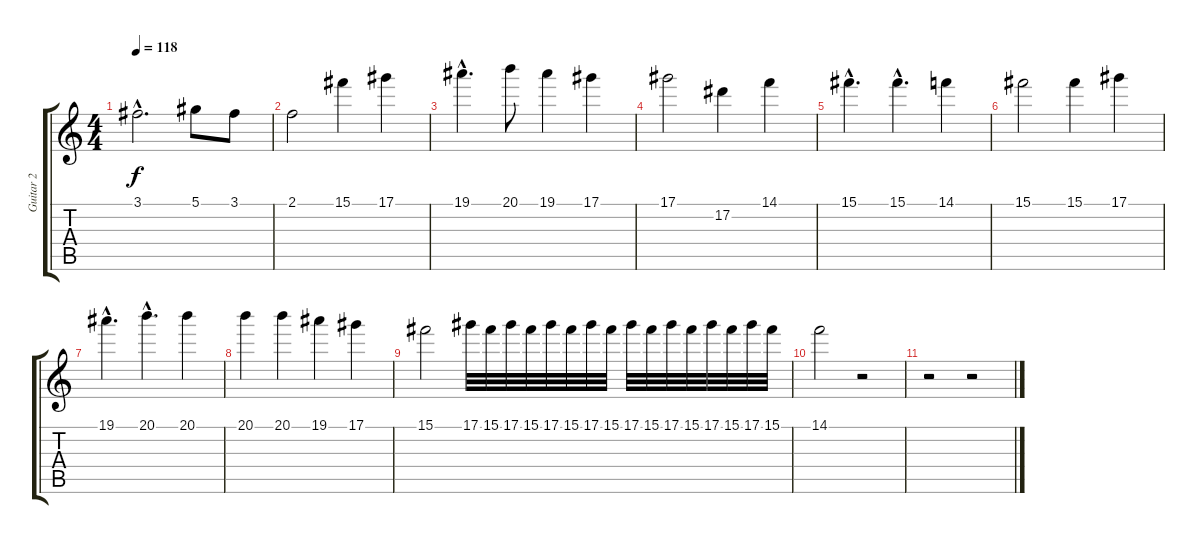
\track ("Guitar 2" "Guitar 2") {instrument acousticguitarnylon}
\staff {score tabs}
\tuning (Eb4 Bb3 Gb3 Db3 Ab2 Eb2) {hide}
\ts (4 4)
\tempo 118
\clef g2
\ks c
3.1{hac}.2{d dy f} 5.1.8 3.1.8 |
2.1.2 15.1.4 17.1.4 |
19.1{hac}.4{d} 20.1.8 19.1.4 17.1.4 |
17.1.2 17.2.4 14.1.4 |
15.1{hac}.4{d} 15.1{hac}.4{d} 14.1.4 |
15.1.2 15.1.4 17.1.4 |
19.1{hac}.4{d} 20.1{hac}.4{d} 20.1.4 |
20.1.4 20.1.4 19.1.4 17.1.4 |
15.1.2 17.1.32{volume 3} 15.1.32{volume 4} 17.1.32{volume 4} 15.1.32{volume 5} 17.1.32{volume 5} 15.1.32{volume 6} 17.1.32{volume 6} 15.1.32{volume 7} 17.1.32{volume 7} 15.1.32{volume 8} 17.1.32{volume 8} 15.1.32{volume 9} 17.1.32{volume 9} 15.1.32{volume 10} 17.1.32{volume 10} 15.1.32{volume 11} |
14.1.2{volume 11} r.2 |
r.2{volume 11} r.2
